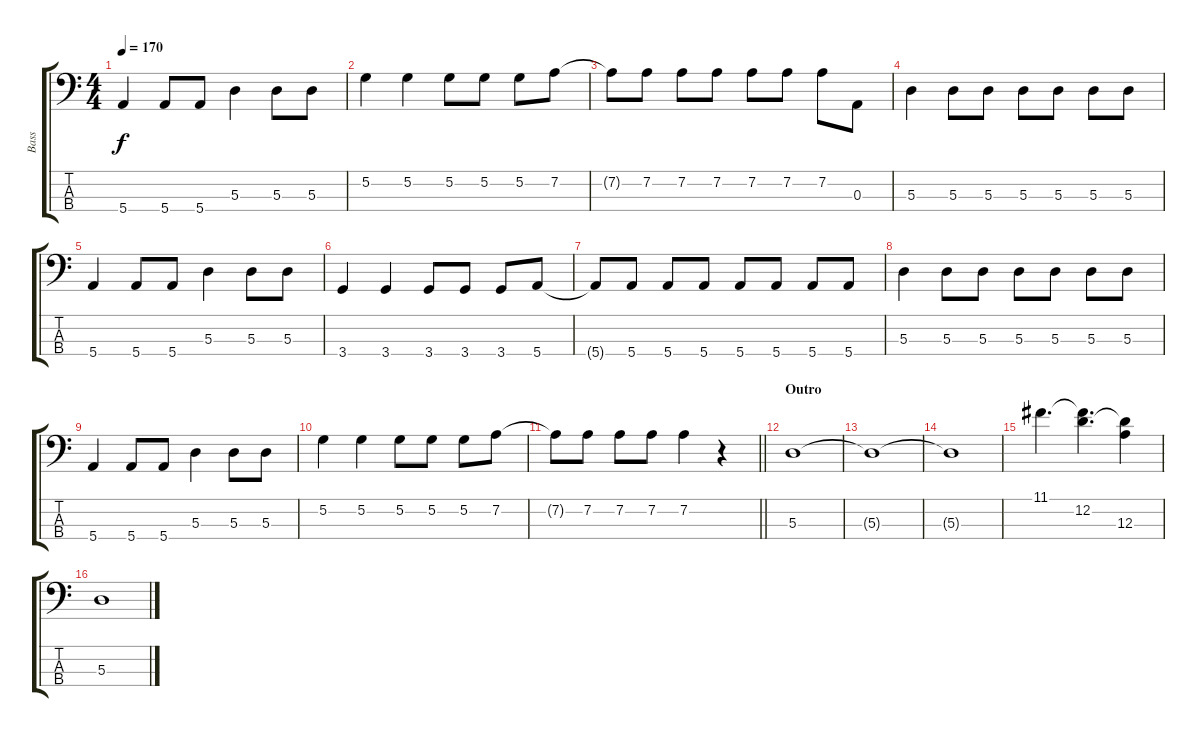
\track ("Bass" "Bass") {instrument electricbasspick}
\staff {score tabs}
\tuning (G2 D2 A1 E1) {hide}
\ts (4 4)
\tempo 170
\clef f4
\ks c
5.4.4{dy f} 5.4.8 5.4.8 5.3.4 5.3.8 5.3.8 |
5.2.4 5.2.4 5.2.8 5.2.8 5.2.8 7.2.8 |
7.2{t}.8 7.2.8 7.2.8 7.2.8 7.2.8 7.2.8 7.2.8 0.3.8 |
5.3.4 5.3.8 5.3.8 5.3.8 5.3.8 5.3.8 5.3.8 |
5.4.4 5.4.8 5.4.8 5.3.4 5.3.8 5.3.8 |
3.4.4 3.4.4 3.4.8 3.4.8 3.4.8 5.4.8 |
5.4{t}.8 5.4.8 5.4.8 5.4.8 5.4.8 5.4.8 5.4.8 5.4.8 |
5.3.4 5.3.8 5.3.8 5.3.8 5.3.8 5.3.8 5.3.8 |
5.4.4 5.4.8 5.4.8 5.3.4 5.3.8 5.3.8 |
5.2.4 5.2.4 5.2.8 5.2.8 5.2.8 7.2.8 |
\barLineRight lightlight
7.2{t}.8 7.2.8 7.2.8 7.2.8 7.2.4 r.4 |
\section ("" "Outro")
5.3.1 |
5.3{t}.1 |
5.3{t}.1 |
11.1.4{d} (11.1{t} 12.2).4{d} (12.2{t} 12.3).4 |
5.3.1
